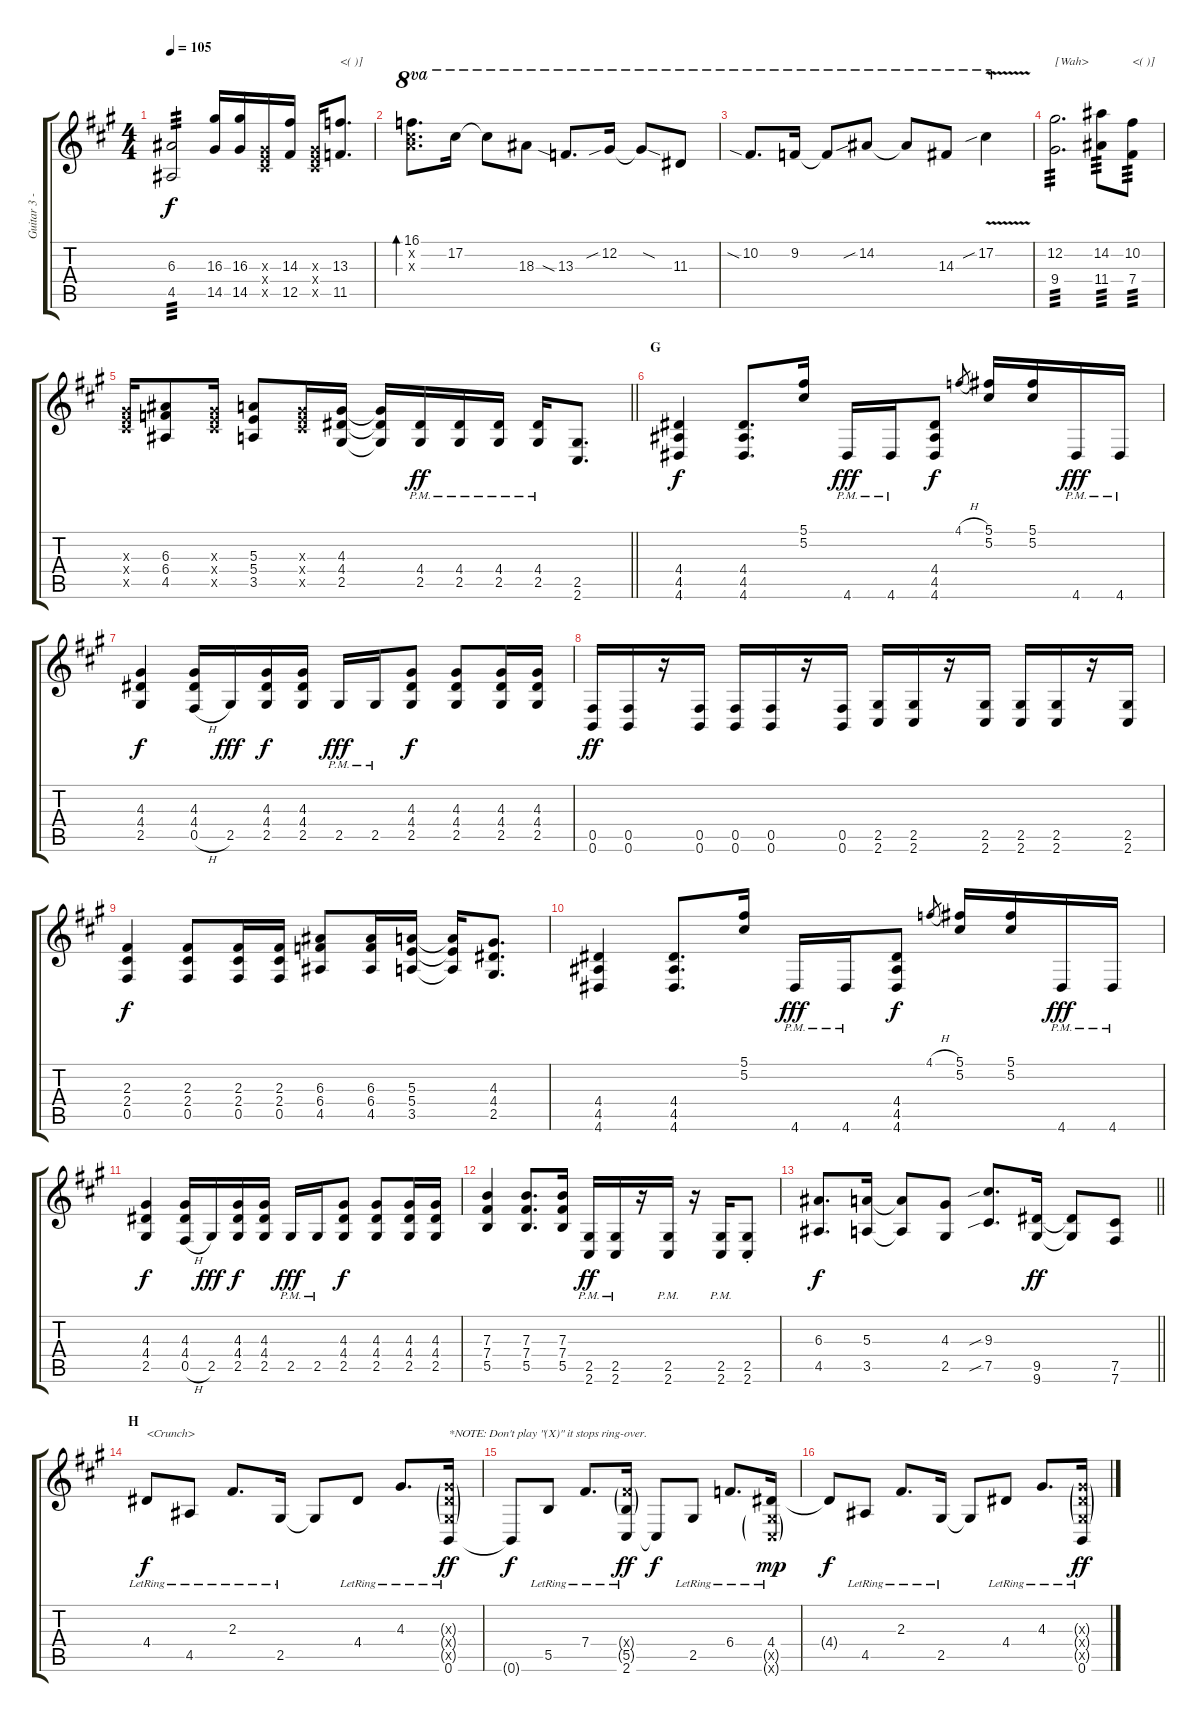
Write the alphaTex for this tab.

\track ("Guitar 3 - Aoi" "Guitar 3 -") {instrument distortionguitar}
\staff {score tabs}
\tuning (Db4 Ab3 E3 B2 Gb2 B1) {hide}
\ts (4 4)
\tempo 105
\clef g2
\ks a
(6.3 4.5).2{tp 3 dy f} (16.3 14.5).16 (16.3 14.5).16 (4.3{x} 5.4{x} 7.5{x}).16 (14.3 12.5).16 (4.3{x} 5.4{x} 7.5{x}).16 (13.3 11.5).8{d txt "<( )]"} |
(16.1 17.2{x} 17.3{x}).8{d bd 240 ot 8va} 17.2.16{ot 8va} 17.2{t}.8{ot 8va} 18.3.8{ot 8va} 13.3{sia}.8{d ot 8va} 12.2{sib}.16{ot 8va} 12.2{sod t}.8{ot 8va} 11.3.8{ot 8va} |
10.2{sia}.8{d ot 8va} 9.2.16{ot 8va} 9.2{t}.8{ot 8va} 14.2{sib}.8{ot 8va} 14.2{t}.8{ot 8va} 14.3.8{ot 8va} 17.2{v sib}.4{ot 8va} |
(12.2 9.4).2{d txt "[Wah>" tp 3} (14.2 11.4).8{tp 3} (10.2 7.4).8{txt "<( )]" tp 3} |
\barLineRight lightlight
(4.3{x} 5.4{x} 7.5{x}).16{instrument distortionguitar} (6.3 6.4 4.5).8 (4.3{x} 5.4{x} 7.5{x}).16 (5.3 5.4 3.5).8 (4.3{x} 5.4{x} 7.5{x}).16 (4.3 4.4 2.5).16 (4.3{t} 4.4{t} 2.5{t}).16 (4.4{pm} 2.5{pm}).16{dy ff} (4.4{pm} 2.5{pm}).16 (4.4{pm} 2.5{pm}).16 (4.4{pm} 2.5{pm}).16 (2.5 2.6).8{d} |
\section ("" "G")
(4.4 4.5 4.6).4{dy f} (4.4 4.5 4.6).8{d} (5.1 5.2).16 4.6{pm}.16{dy fff} 4.6{pm}.16 (4.4 4.5 4.6).8{dy f} 4.1{h}.8{gr} (5.1 5.2).16 (5.1 5.2).16 4.6{pm}.16{dy fff} 4.6{pm}.16 |
(4.3 4.4 2.5).4{dy f} (4.3 4.4 0.5{h}).16 2.5.16{dy fff} (4.3 4.4 2.5).16{dy f} (4.3 4.4 2.5).16 2.5{pm}.16{dy fff} 2.5{pm}.16 (4.3 4.4 2.5).8{dy f} (4.3 4.4 2.5).8 (4.3 4.4 2.5).16 (4.3 4.4 2.5).16 |
(0.5 0.6).16{dy ff} (0.5 0.6).16 r.16 (0.5 0.6).16 (0.5 0.6).16 (0.5 0.6).16 r.16 (0.5 0.6).16 (2.5 2.6).16 (2.5 2.6).16 r.16 (2.5 2.6).16 (2.5 2.6).16 (2.5 2.6).16 r.16 (2.5 2.6).16 |
(2.3 2.4 0.5).4{dy f} (2.3 2.4 0.5).8 (2.3 2.4 0.5).16 (2.3 2.4 0.5).16 (6.3 6.4 4.5).8 (6.3 6.4 4.5).16 (5.3 5.4 3.5).16 (5.3{t} 5.4{t} 3.5{t}).16 (4.3 4.4 2.5).8{d} |
(4.4 4.5 4.6).4 (4.4 4.5 4.6).8{d} (5.1 5.2).16 4.6{pm}.16{dy fff} 4.6{pm}.16 (4.4 4.5 4.6).8{dy f} 4.1{h}.8{gr} (5.1 5.2).16 (5.1 5.2).16 4.6{pm}.16{dy fff} 4.6{pm}.16 |
(4.3 4.4 2.5).4{dy f} (4.3 4.4 0.5{h}).16 2.5.16{dy fff} (4.3 4.4 2.5).16{dy f} (4.3 4.4 2.5).16 2.5{pm}.16{dy fff} 2.5{pm}.16 (4.3 4.4 2.5).8{dy f} (4.3 4.4 2.5).8 (4.3 4.4 2.5).16 (4.3 4.4 2.5).16 |
(7.3 7.4 5.5).4 (7.3 7.4 5.5).8{d} (7.3 7.4 5.5).16 (2.5{pm} 2.6{pm}).16{dy ff} (2.5{pm} 2.6{pm}).16 r.16 (2.5{pm} 2.6{pm}).16 r.16 (2.5{pm} 2.6{pm}).16 (2.5{st} 2.6{st}).8 |
\barLineRight lightlight
(6.3 4.5).8{d dy f} (5.3 3.5).16 (5.3{t} 3.5{t}).8 (4.3 2.5).8 (9.3{sib} 7.5{sib}).8{d} (9.5 9.6).16{dy ff} (9.5{t} 9.6{t}).8 (7.5 7.6).8 |
\section ("" "H")
4.4{lr}.8{txt "<Crunch>" dy f instrument overdrivenguitar} 4.5{lr}.8 2.3{lr}.8{d} 2.5{lr}.16 2.5{t}.8 4.4{lr}.8 4.3{lr}.8{d} (4.3{g x} 4.4{g x} 2.5{g x} 0.6{lr}).16{txt "*NOTE: Don't play \"(X)\" it stops ring-over." dy ff} |
0.6{t}.8{dy f} 5.5{lr}.8 7.4{lr}.8{d} (7.4{g x} 5.5{g} 2.6{lr}).16{dy ff} 2.6{t}.8{dy f} 2.5{lr}.8 6.4{lr}.8{d} (4.4{lr} 2.5{g x} 2.6{g x}).16{dy mp} |
4.4{t}.8{dy f} 4.5{lr}.8 2.3{lr}.8{d} 2.5{lr}.16 2.5{t}.8 4.4{lr}.8 4.3{lr}.8{d} (4.3{g x} 4.4{g x} 2.5{g x} 0.6{lr}).16{dy ff}
